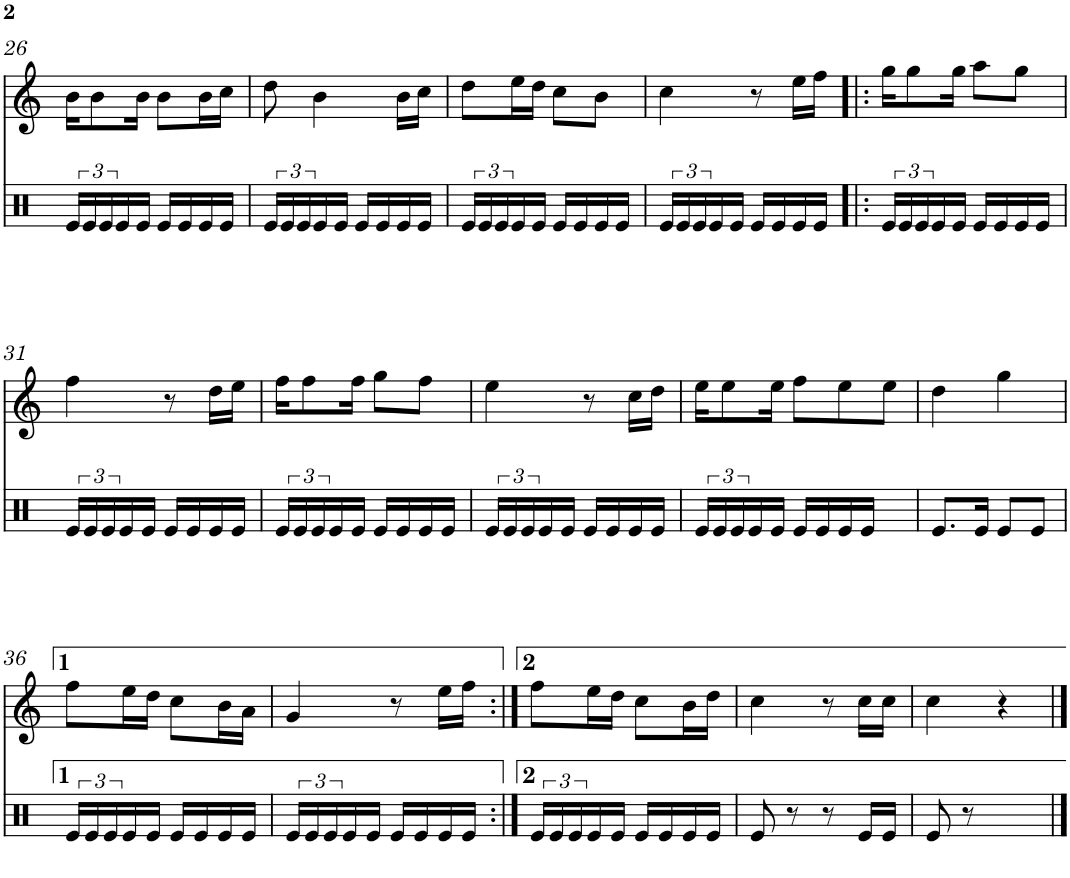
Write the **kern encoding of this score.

**kern	**kern
*part2	*part1
*staff2	*staff1
*I"Timbal	*I"Gralla
!!LO:PB:g=z
*clefX	*clefG2
*k[]	*k[]
*M2/4	*M2/4
=26	=26
24e/LL	16b\KL
24e/	.
.	8b\
24e/	.
16e/	.
16e/JJ	16b\Jk
16e/LL	8b\L
16e/	.
16e/	16b\L
16e/JJ	16cc\JJ
=27	=27
24e/LL	8dd\
24e/	.
24e/	.
16e/	4b\
16e/JJ	.
16e/LL	.
16e/	.
16e/	16b\LL
16e/JJ	16cc\JJ
=28	=28
24e/LL	8dd\L
24e/	.
24e/	.
16e/	16ee\L
16e/JJ	16dd\JJ
16e/LL	8cc\L
16e/	.
16e/	8b\J
16e/JJ	.
=29	=29
24e/LL	4cc\
24e/	.
24e/	.
16e/	.
16e/JJ	.
16e/LL	8r
16e/	.
16e/	16ee\LL
16e/JJ	16ff\JJ
=30!|:	=30!|:
24e/LL	16gg\KL
24e/	.
.	8gg\
24e/	.
16e/	.
16e/JJ	16gg\Jk
16e/LL	8aa\L
16e/	.
16e/	8gg\J
16e/JJ	.
!!LO:LB:g=z
=31	=31
24e/LL	4ff\
24e/	.
24e/	.
16e/	.
16e/JJ	.
16e/LL	8r
16e/	.
16e/	16dd\LL
16e/JJ	16ee\JJ
=32	=32
24e/LL	16ff\KL
24e/	.
.	8ff\
24e/	.
16e/	.
16e/JJ	16ff\Jk
16e/LL	8gg\L
16e/	.
16e/	8ff\J
16e/JJ	.
=33	=33
24e/LL	4ee\
24e/	.
24e/	.
16e/	.
16e/JJ	.
16e/LL	8r
16e/	.
16e/	16cc\LL
16e/JJ	16dd\JJ
=34	=34
24e/LL	16ee\KL
24e/	.
.	8ee\
24e/	.
16e/	.
16e/JJ	16ee\Jk
16e/LL	8ff\L
16e/	.
16e/	8ee\
16e/JJ	.
8ryy	8ee\J
=35	=35
8.e/L	4dd\
16e/Jk	.
8e/L	4gg\
8e/J	.
!!LO:LB:g=z
=36	=36
24e/LL	8ff\L
24e/	.
24e/	.
16e/	16ee\L
16e/JJ	16dd\JJ
16e/LL	8cc\L
16e/	.
16e/	16b\L
16e/JJ	16a\JJ
=37	=37
24e/LL	4g/
24e/	.
24e/	.
16e/	.
16e/JJ	.
16e/LL	8r
16e/	.
16e/	16ee\LL
16e/JJ	16ff\JJ
=38:|!	=38:|!
24e/LL	8ff\L
24e/	.
24e/	.
16e/	16ee\L
16e/JJ	16dd\JJ
16e/LL	8cc\L
16e/	.
16e/	16b\L
16e/JJ	16dd\JJ
=39	=39
8e/	4cc\
8r	.
8r	8r
16e/LL	16cc\LL
16e/JJ	16cc\JJ
=40	=40
8e/	4cc\
8r	.
4ryy	4r
==	==
*-	*-
